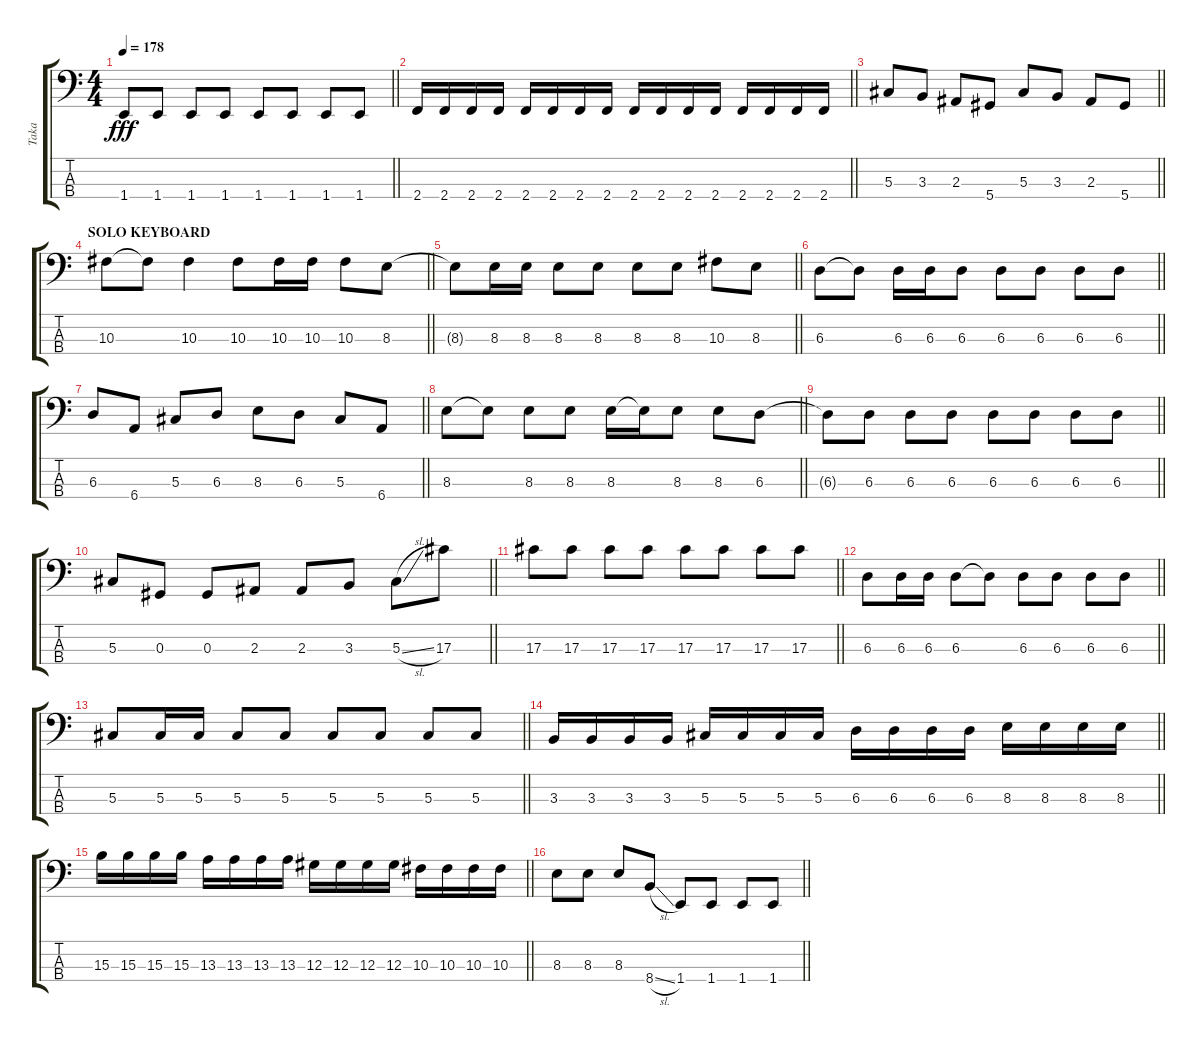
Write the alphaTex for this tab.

\track ("Taka" "Taka") {instrument electricbassfinger}
\staff {score tabs}
\tuning (Gb2 Db2 Ab1 Eb1) {hide}
\ts (4 4)
\tempo 178
\clef f4
\barLineRight lightlight
\ks c
1.4.8{dy fff} 1.4.8 1.4.8 1.4.8 1.4.8 1.4.8 1.4.8 1.4.8 |
\barLineRight lightlight
2.4.16 2.4.16 2.4.16 2.4.16 2.4.16 2.4.16 2.4.16 2.4.16 2.4.16 2.4.16 2.4.16 2.4.16 2.4.16 2.4.16 2.4.16 2.4.16 |
\barLineRight lightlight
5.3.8 3.3.8 2.3.8 5.4.8 5.3.8 3.3.8 2.3.8 5.4.8 |
\section ("" "SOLO KEYBOARD")
\barLineRight lightlight
10.3.8 10.3{t}.8 10.3.4 10.3.8 10.3.16 10.3.16 10.3.8 8.3.8 |
\barLineRight lightlight
8.3{t}.8 8.3.16 8.3.16 8.3.8 8.3.8 8.3.8 8.3.8 10.3.8 8.3.8 |
\barLineRight lightlight
6.3.8 6.3{t}.8 6.3.16 6.3.16 6.3.8 6.3.8 6.3.8 6.3.8 6.3.8 |
\barLineRight lightlight
6.3.8 6.4.8 5.3.8 6.3.8 8.3.8 6.3.8 5.3.8 6.4.8 |
\barLineRight lightlight
8.3.8 8.3{t}.8 8.3.8 8.3.8 8.3.16 8.3{t}.16 8.3.8 8.3.8 6.3.8 |
\barLineRight lightlight
6.3{t}.8 6.3.8 6.3.8 6.3.8 6.3.8 6.3.8 6.3.8 6.3.8 |
\barLineRight lightlight
5.3.8 0.3.8 0.3.8 2.3.8 2.3.8 3.3.8 5.3{sl}.8 17.3.8 |
\barLineRight lightlight
17.3.8 17.3.8 17.3.8 17.3.8 17.3.8 17.3.8 17.3.8 17.3.8 |
\barLineRight lightlight
6.3.8 6.3.16 6.3.16 6.3.8 6.3{t}.8 6.3.8 6.3.8 6.3.8 6.3.8 |
\barLineRight lightlight
5.3.8 5.3.16 5.3.16 5.3.8 5.3.8 5.3.8 5.3.8 5.3.8 5.3.8 |
\barLineRight lightlight
3.3.16 3.3.16 3.3.16 3.3.16 5.3.16 5.3.16 5.3.16 5.3.16 6.3.16 6.3.16 6.3.16 6.3.16 8.3.16 8.3.16 8.3.16 8.3.16 |
\barLineRight lightlight
15.3.16 15.3.16 15.3.16 15.3.16 13.3.16 13.3.16 13.3.16 13.3.16 12.3.16 12.3.16 12.3.16 12.3.16 10.3.16 10.3.16 10.3.16 10.3.16 |
\barLineRight lightlight
8.3.8 8.3.8 8.3.8 8.4{sl}.8 1.4.8 1.4.8 1.4.8 1.4.8
